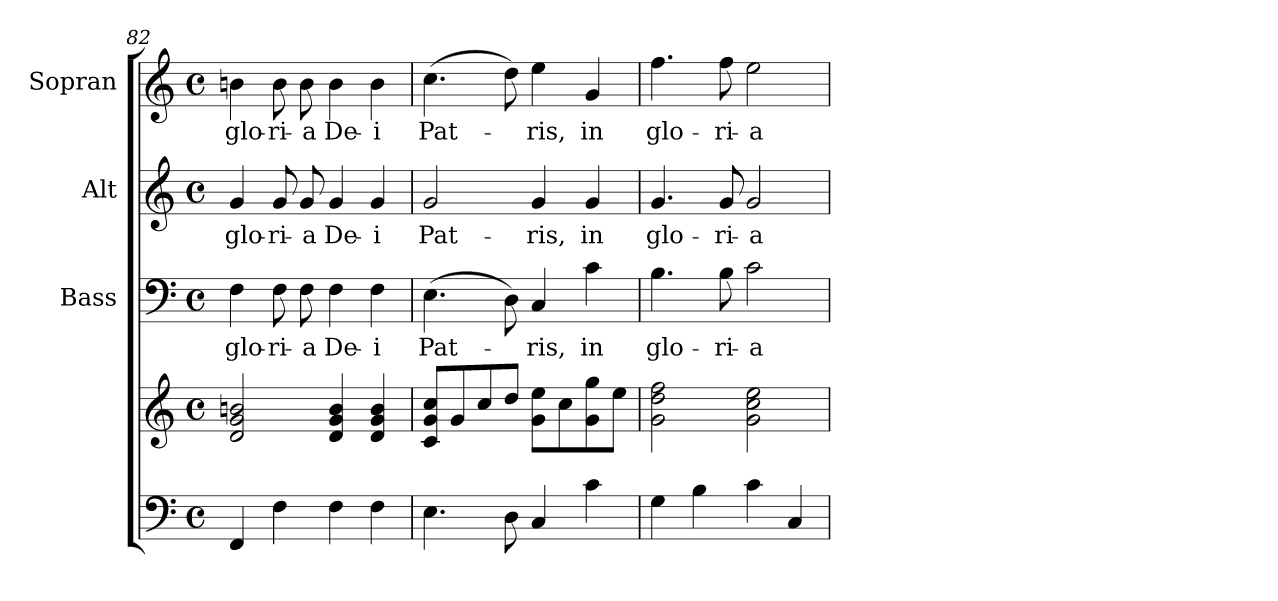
**kern	**kern	**kern	**text	**kern	**text	**kern	**text
*part4	*part4	*part3	*part3	*part2	*part2	*part1	*part1
*staff5	*staff4	*staff3	*staff3	*staff2	*staff2	*staff1	*staff1
*	*	*I"Bass	*	*I"Alt	*	*I"Sopran	*
*	*	*I'B.	*	*I'A.	*	*I'S.	*
!!LO:PB:g=z
*clefF4	*clefG2	*clefF4	*	*clefG2	*	*clefG2	*
*k[]	*k[]	*k[]	*	*k[]	*	*k[]	*
*C:	*C:	*C:	*	*C:	*	*C:	*
*M4/4	*M4/4	*M4/4	*	*M4/4	*	*M4/4	*
*met(c)	*met(c)	*met(c)	*	*met(c)	*	*met(c)	*
=82	=82	=82	=82	=82	=82	=82	=82
!	!	!	!LO:LY:b	!	!LO:LY:b	!	!LO:LY:b
4FF/	2d/ 2g/ 2bn/	4F\	glo-	4g/	glo-	4bn\	glo-
!	!	!	!LO:LY:b	!	!LO:LY:b	!	!LO:LY:b
4F\	.	8F\	-ri-	8g/	-ri-	8b\	-ri-
!	!	!	!LO:LY:b	!	!LO:LY:b	!	!LO:LY:b
.	.	8F\	-a	8g/	-a	8b\	-a
!	!	!	!LO:LY:b	!	!LO:LY:b	!	!LO:LY:b
4F\	4d/ 4g/ 4b/	4F\	De-	4g/	De-	4b\	De-
!	!	!	!LO:LY:b	!	!LO:LY:b	!	!LO:LY:b
4F\	4d/ 4g/ 4b/	4F\	-i	4g/	-i	4b\	-i
=83	=83	=83	=83	=83	=83	=83	=83
!	!	!	!LO:LY:b	!	!LO:LY:b	!	!LO:LY:b
4.E\	8c/ 8g/ 8cc/L	(>4.E\	Pat-	2g/	Pat-	(>4.cc\	Pat-
.	8g/	.	.	.	.	.	.
.	8cc/	.	.	.	.	.	.
8D\	8dd/J	8D\)	.	.	.	8dd\)	.
!	!	!	!LO:LY:b	!	!LO:LY:b	!	!LO:LY:b
4C/	8g\ 8ee\L	4C/	-ris,	4g/	-ris,	4ee\	-ris,
.	8cc\	.	.	.	.	.	.
!	!	!	!LO:LY:b	!	!LO:LY:b	!	!LO:LY:b
4c\	8g\ 8gg\	4c\	in	4g/	in	4g/	in
.	8ee\J	.	.	.	.	.	.
=84	=84	=84	=84	=84	=84	=84	=84
!	!	!	!LO:LY:b	!	!LO:LY:b	!	!LO:LY:b
4G\	2g\ 2dd\ 2ff\	4.B\	glo-	4.g/	glo-	4.ff\	glo-
4B\	.	.	.	.	.	.	.
!	!	!	!LO:LY:b	!	!LO:LY:b	!	!LO:LY:b
.	.	8B\	-ri-	8g/	-ri-	8ff\	-ri-
!	!	!	!LO:LY:b	!	!LO:LY:b	!	!LO:LY:b
4c\	2g\ 2cc\ 2ee\	2c\	-a	2g/	-a	2ee\	-a
4C/	.	.	.	.	.	.	.
=	=	=	=	=	=	=	=
*-	*-	*-	*-	*-	*-	*-	*-
